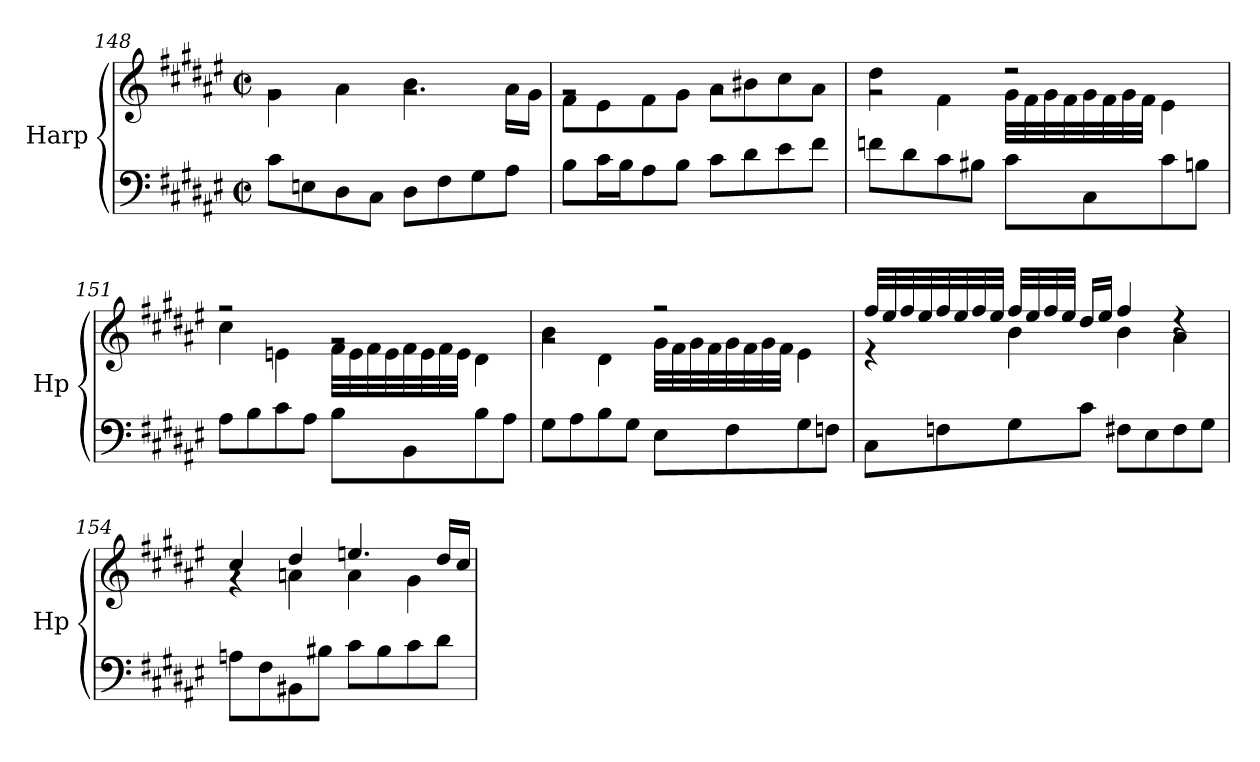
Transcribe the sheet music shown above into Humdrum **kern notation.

**kern	**kern
*part1	*part1
*staff2	*staff1
*I"Harp	*
*I'Hp	*
*clefF4	*clefG2
*k[f#c#g#d#a#e#]	*k[f#c#g#d#a#e#]
*M2/2	*M2/2
*met(c|)	*met(c|)
=148	=148
*	*^
8c#\L	2rg	4g#\
8En\	.	.
8D#\	.	4a#\
8C#\J	.	.
8D#\L	2rg	4.b\
8F#\	.	.
8G#\	.	.
8A#\J	.	16a#\LL
.	.	16g#\JJ
=149	=149	=149
8B\L	2rg	8f#\L
16c#\L	.	8e#\
16B\J	.	.
8A#\	.	8f#\
8B\J	.	8g#\J
8c#\L	2rg	8a#\L
8d#\	.	8b#X\
8e#\	.	8cc#\
8f#\J	.	8a#\J
!!LO:LB:g=z	!!
=150	=150	=150
8fn\L	2rg	4dd#\
8d#\	.	.
8c#\	.	4f#\
8B#X\J	.	.
8c#\L	2r	32g#\LLL
.	.	32f#\
.	.	32g#\
.	.	32f#\
8C#\	.	32g#\
.	.	32f#\
.	.	32g#\
.	.	32f#\JJJ
8c#\	.	4e#\
8Bn\J	.	.
=151	=151	=151
8A#\L	2r	4cc#\
8B\	.	.
8c#\	.	4en\
8A#\J	.	.
8B\L	2rg	32f#\LLL
.	.	32e\
.	.	32f#\
.	.	32e\
8BB\	.	32f#\
.	.	32e\
.	.	32f#\
.	.	32e\JJJ
8B\	.	4d#\
8A#\J	.	.
!!LO:PB:g=z	!!
=152	=152	=152
8G#\L	2rg	4b\
8A#\	.	.
8B\	.	4d#\
8G#\J	.	.
8E#\L	2r	32g#\LLL
.	.	32f#\
.	.	32g#\
.	.	32f#\
8F#\	.	32g#\
.	.	32f#\
.	.	32g#\
.	.	32f#\JJJ
8G#\	.	4e#\
8Fn\J	.	.
=153	=153	=153
8C#\L	32ff#/LLL	4r
.	32ee#/	.
.	32ff#/	.
.	32ee#/	.
8Fn\	32ff#/	.
.	32ee#/	.
.	32ff#/	.
.	32ee#/JJJ	.
8G#\	32ff#/LLL	4b\
.	32ee#/	.
.	32ff#/	.
.	32ee#/JJJ	.
8c#\J	16dd#/LL	.
.	16ee#/JJ	.
8F#X\L	4ff#/	4b\
8E#\	.	.
8F#\	4rdd	4a#\
8G#\J	.	.
=154	=154	=154
8An\L	4cc#/	4rg
8F#\	.	.
8BB#X\	4dd#/	4an\
8B#X\J	.	.
8c#\L	4.een/	4a\
8B#\	.	.
8c#\	.	4g#\
8d#\J	16dd#/LL	.
.	16cc#/JJ	.
*	*v	*v
=	=
*-	*-
